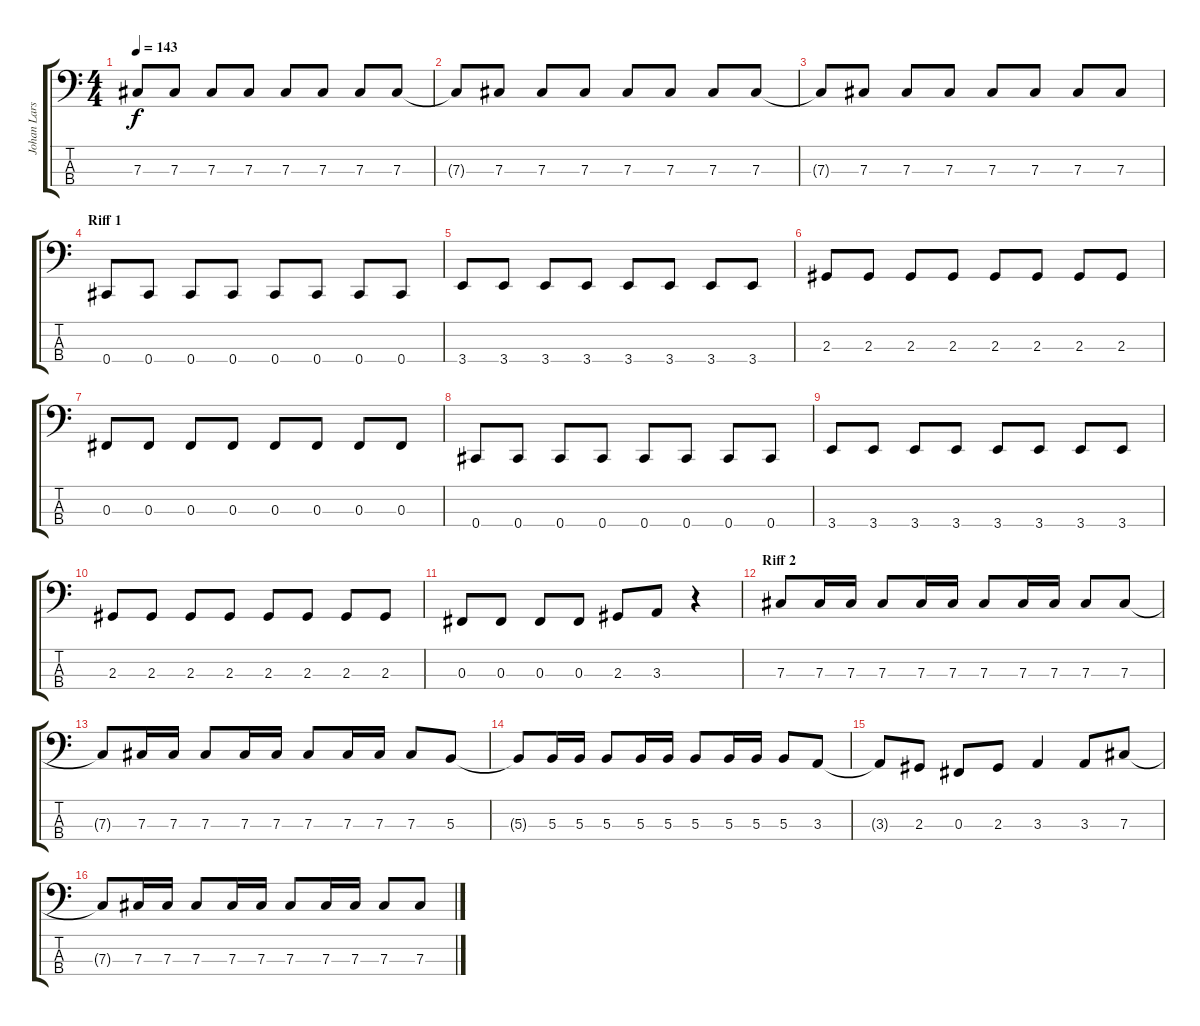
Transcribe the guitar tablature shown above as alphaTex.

\track ("Johan Larsson" "Johan Lars") {instrument electricbasspick}
\staff {score tabs}
\tuning (E2 B1 Gb1 Db1) {hide}
\ts (4 4)
\tempo 143
\clef f4
\ks c
7.3{t}.8{dy f} 7.3.8 7.3.8 7.3.8 7.3.8 7.3.8 7.3.8 7.3.8 |
7.3{t}.8 7.3.8 7.3.8 7.3.8 7.3.8 7.3.8 7.3.8 7.3.8 |
7.3{t}.8 7.3.8 7.3.8 7.3.8 7.3.8 7.3.8 7.3.8 7.3.8 |
\section ("" "Riff 1")
0.4.8 0.4.8 0.4.8 0.4.8 0.4.8 0.4.8 0.4.8 0.4.8 |
3.4.8 3.4.8 3.4.8 3.4.8 3.4.8 3.4.8 3.4.8 3.4.8 |
2.3.8 2.3.8 2.3.8 2.3.8 2.3.8 2.3.8 2.3.8 2.3.8 |
0.3.8 0.3.8 0.3.8 0.3.8 0.3.8 0.3.8 0.3.8 0.3.8 |
0.4.8 0.4.8 0.4.8 0.4.8 0.4.8 0.4.8 0.4.8 0.4.8 |
3.4.8 3.4.8 3.4.8 3.4.8 3.4.8 3.4.8 3.4.8 3.4.8 |
2.3.8 2.3.8 2.3.8 2.3.8 2.3.8 2.3.8 2.3.8 2.3.8 |
0.3.8 0.3.8 0.3.8 0.3.8 2.3.8 3.3.8 r.4 |
\section ("" "Riff 2")
7.3.8 7.3.16 7.3.16 7.3.8 7.3.16 7.3.16 7.3.8 7.3.16 7.3.16 7.3.8 7.3.8 |
7.3{t}.8 7.3.16 7.3.16 7.3.8 7.3.16 7.3.16 7.3.8 7.3.16 7.3.16 7.3.8 5.3.8 |
5.3{t}.8 5.3.16 5.3.16 5.3.8 5.3.16 5.3.16 5.3.8 5.3.16 5.3.16 5.3.8 3.3.8 |
3.3{t}.8 2.3.8 0.3.8 2.3.8 3.3.4 3.3.8 7.3.8 |
7.3{t}.8 7.3.16 7.3.16 7.3.8 7.3.16 7.3.16 7.3.8 7.3.16 7.3.16 7.3.8 7.3.8
